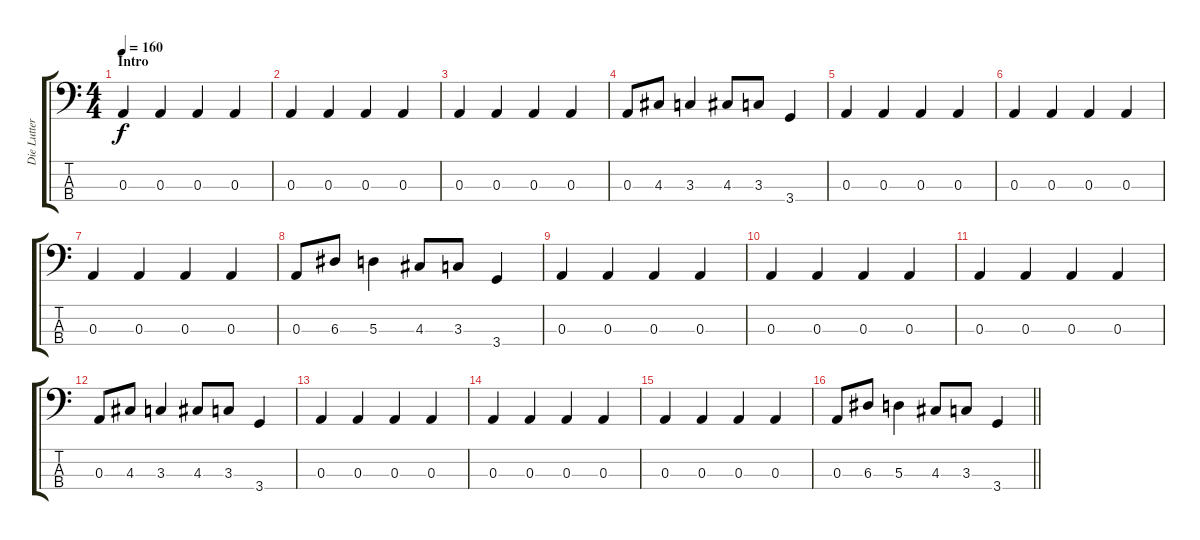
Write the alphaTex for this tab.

\track ("Die Lutter" "Die Lutter") {instrument electricbasspick}
\staff {score tabs}
\tuning (G2 D2 A1 E1) {hide}
\ts (4 4)
\section ("" "Intro")
\tempo 160
\clef f4
\ks c
0.3.4{dy f instrument electricbasspick} 0.3.4 0.3.4 0.3.4 |
0.3.4 0.3.4 0.3.4 0.3.4 |
0.3.4 0.3.4 0.3.4 0.3.4 |
0.3.8 4.3.8 3.3.4 4.3.8 3.3.8 3.4.4 |
0.3.4 0.3.4 0.3.4 0.3.4 |
0.3.4 0.3.4 0.3.4 0.3.4 |
0.3.4 0.3.4 0.3.4 0.3.4 |
0.3.8 6.3.8 5.3.4 4.3.8 3.3.8 3.4.4 |
0.3.4 0.3.4 0.3.4 0.3.4 |
0.3.4 0.3.4 0.3.4 0.3.4 |
0.3.4 0.3.4 0.3.4 0.3.4 |
0.3.8 4.3.8 3.3.4 4.3.8 3.3.8 3.4.4 |
0.3.4 0.3.4 0.3.4 0.3.4 |
0.3.4 0.3.4 0.3.4 0.3.4 |
0.3.4 0.3.4 0.3.4 0.3.4 |
\barLineRight lightlight
0.3.8 6.3.8 5.3.4 4.3.8 3.3.8 3.4.4
